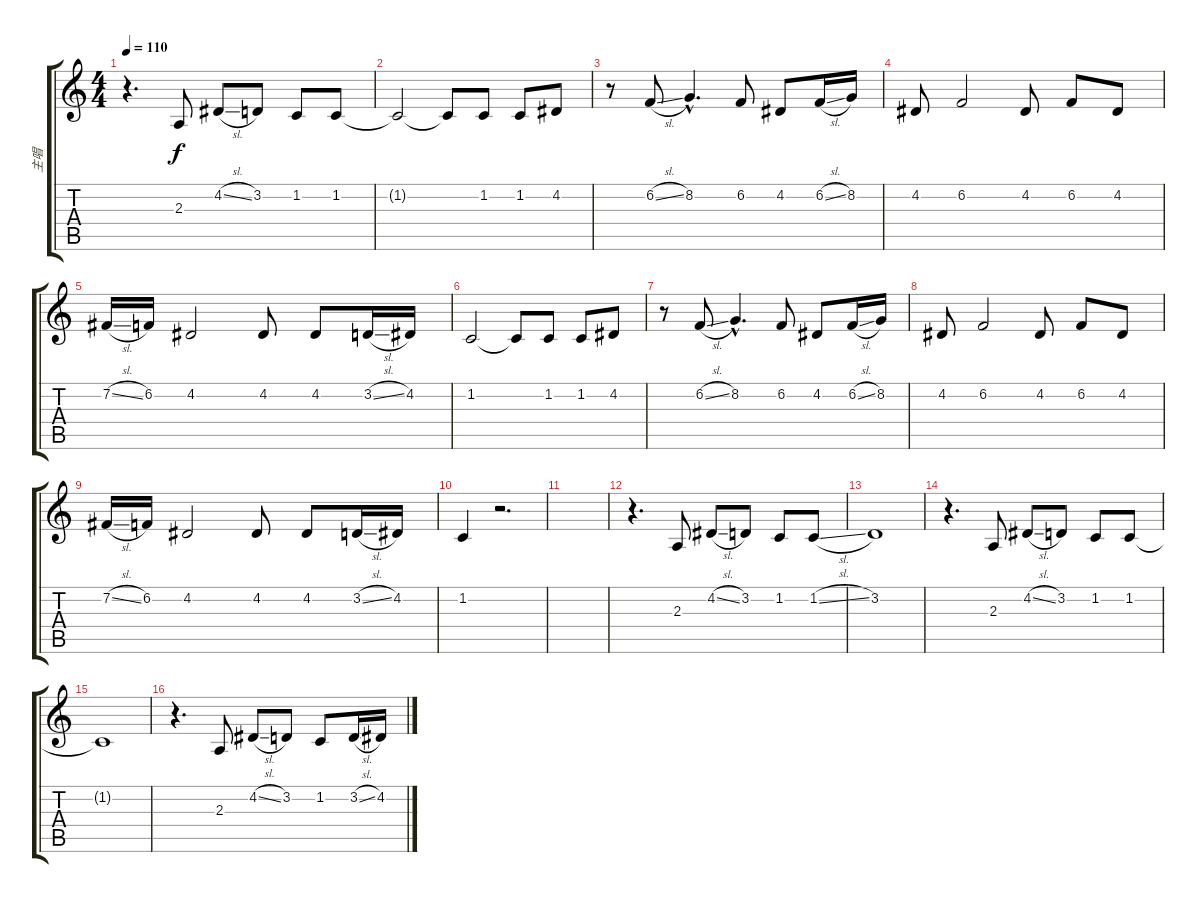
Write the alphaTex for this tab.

\track ("主唱" "主唱") {instrument lead6voice}
\staff {score tabs}
\tuning (E4 B3 G3 D3 A2 E2) {hide}
\ts (4 4)
\tempo 110
\clef g2
\ks c
r.4{d dy f} 2.3.8 4.2{sl}.8 3.2.8 1.2.8 1.2.8 |
1.2{t}.2 1.2{t}.8 1.2.8 1.2.8 4.2.8 |
r.8 6.2{sl}.8 8.2{hac}.4{d} 6.2.8 4.2.8 6.2{sl}.16 8.2.16 |
4.2.8 6.2.2 4.2.8 6.2.8 4.2.8 |
7.2{sl}.16 6.2.16 4.2.2 4.2.8 4.2.8 3.2{sl}.16 4.2.16 |
1.2.2 1.2{t}.8 1.2.8 1.2.8 4.2.8 |
r.8 6.2{sl}.8 8.2{hac}.4{d} 6.2.8 4.2.8 6.2{sl}.16 8.2.16 |
4.2.8 6.2.2 4.2.8 6.2.8 4.2.8 |
7.2{sl}.16 6.2.16 4.2.2 4.2.8 4.2.8 3.2{sl}.16 4.2.16 |
1.2.4 r.2{d} |
|
r.4{d} 2.3.8 4.2{sl}.8 3.2.8 1.2.8 1.2{sl}.8 |
3.2.1 |
r.4{d} 2.3.8 4.2{sl}.8 3.2.8 1.2.8 1.2.8 |
1.2{t}.1 |
r.4{d} 2.3.8 4.2{sl}.8 3.2.8 1.2.8 3.2{sl}.16 4.2.16
